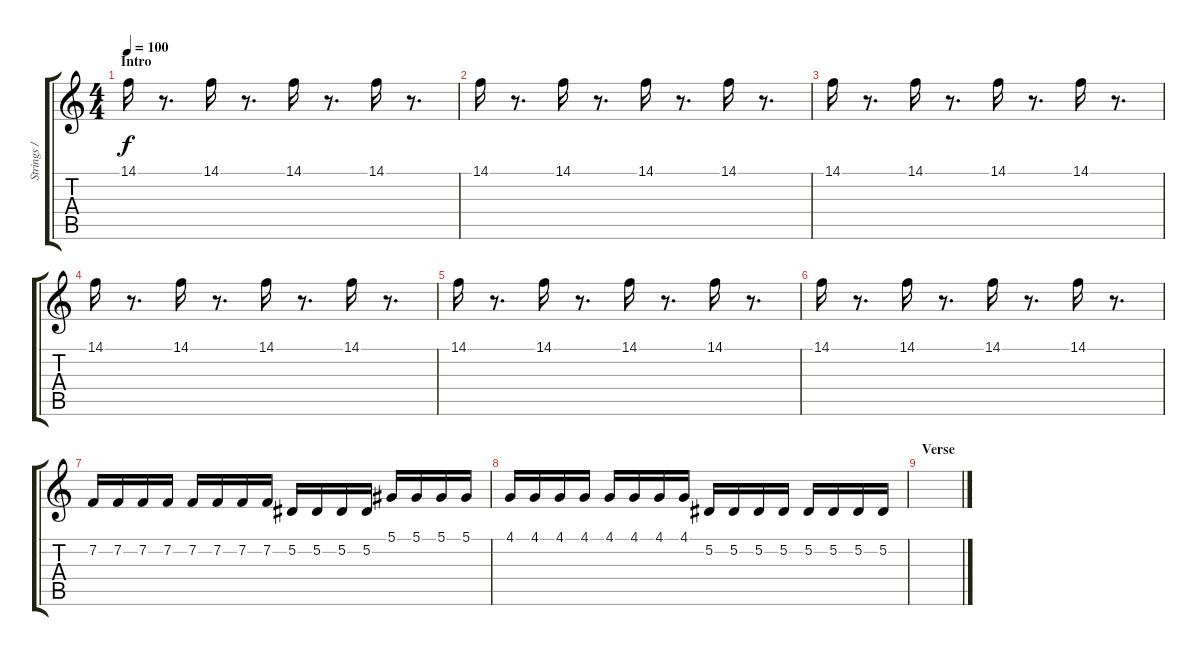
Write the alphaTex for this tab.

\track ("Strings / Studio Guitar" "Strings / ") {instrument stringensemble1}
\staff {score tabs}
\tuning (Eb4 Bb3 Gb3 Db3 Ab2 Db2) {hide}
\ts (4 4)
\section ("" "Intro")
\tempo 100
\clef g2
\ks c
14.1.16{dy f instrument stringensemble1} r.8{d} 14.1.16 r.8{d} 14.1.16 r.8{d} 14.1.16 r.8{d} |
14.1.16{instrument stringensemble1} r.8{d} 14.1.16 r.8{d} 14.1.16 r.8{d} 14.1.16 r.8{d} |
14.1.16{instrument stringensemble1} r.8{d} 14.1.16 r.8{d} 14.1.16 r.8{d} 14.1.16 r.8{d} |
14.1.16{instrument stringensemble1} r.8{d} 14.1.16 r.8{d} 14.1.16 r.8{d} 14.1.16 r.8{d} |
14.1.16{instrument stringensemble1} r.8{d} 14.1.16 r.8{d} 14.1.16 r.8{d} 14.1.16 r.8{d} |
14.1.16{instrument stringensemble1} r.8{d} 14.1.16 r.8{d} 14.1.16 r.8{d} 14.1.16 r.8{d} |
7.2.16{instrument electricguitarclean} 7.2.16 7.2.16 7.2.16 7.2.16 7.2.16 7.2.16 7.2.16 5.2.16 5.2.16 5.2.16 5.2.16 5.1.16 5.1.16 5.1.16 5.1.16 |
4.1.16 4.1.16 4.1.16 4.1.16 4.1.16 4.1.16 4.1.16 4.1.16 5.2.16 5.2.16 5.2.16 5.2.16 5.2.16 5.2.16 5.2.16 5.2.16 |
\section ("" "Verse")
